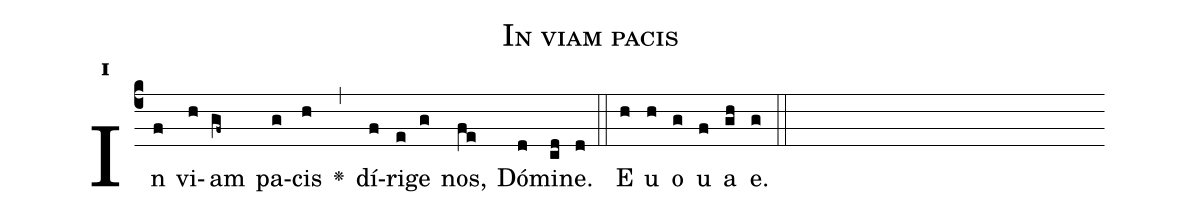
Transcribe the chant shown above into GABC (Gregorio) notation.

name:In viam pacis;
office-part:Antiphona;
mode:1;
%%
initial-style: 1;
name: In viam pacis;
book: Antiphonae & Responsoria/Tomus III, p. 62;
occasion: Psalterium Hebdomada II Sabbato;
office-part: Laudes Ant E;
user-notes: ;
commentary: ;
annotation: 1g;
centering-scheme: english;
fontsize: 12;
font: OFLSortsMillGoudy;
height: 11;
width: 4.5;
%%
(c4)In(f) vi(h)am(gf~) pa(g)cis(h) <v>\greheightstar</v>(,) dí(f)ri(e)ge(g) nos,(fe) Dó(d)mi(cd)ne.(d) (::)
E(h) u(h) o(g) u(f) a(gh) e.(g) (::)
